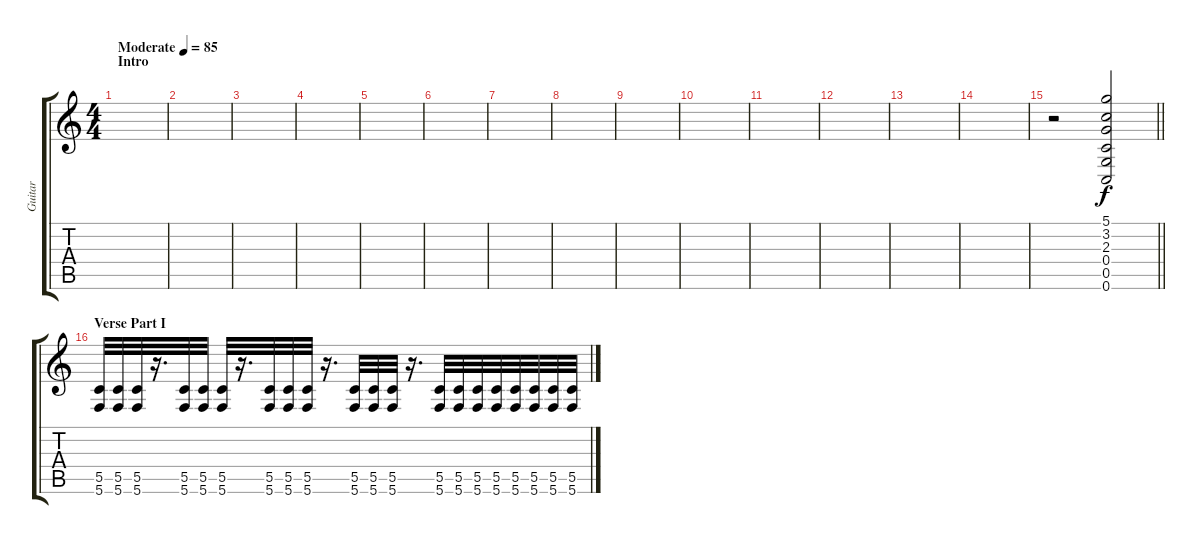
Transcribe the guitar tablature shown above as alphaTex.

\track ("Guitar" "Guitar") {instrument distortionguitar}
\staff {score tabs}
\tuning (D4 A3 F3 C3 G2 C2) {hide}
\ts (4 4)
\section ("" "Intro")
\tempo (85 "Moderate")
\clef g2
\ks c
|
|
|
|
|
|
|
|
|
|
|
|
|
|
\barLineRight lightlight
r.2 (5.1 3.2 2.3 0.4 0.5 0.6).2{instrument reversecymbal} |
\section ("" "Verse Part I")
(5.5 5.6).32{instrument distortionguitar} (5.5 5.6).32 (5.5 5.6).32 r.16{d} (5.5 5.6).32 (5.5 5.6).32 (5.5 5.6).32 r.16{d} (5.5 5.6).32 (5.5 5.6).32 (5.5 5.6).32 r.16{d} (5.5 5.6).32 (5.5 5.6).32 (5.5 5.6).32 r.16{d} (5.5 5.6).32 (5.5 5.6).32 (5.5 5.6).32 (5.5 5.6).32 (5.5 5.6).32 (5.5 5.6).32 (5.5 5.6).32 (5.5 5.6).32
